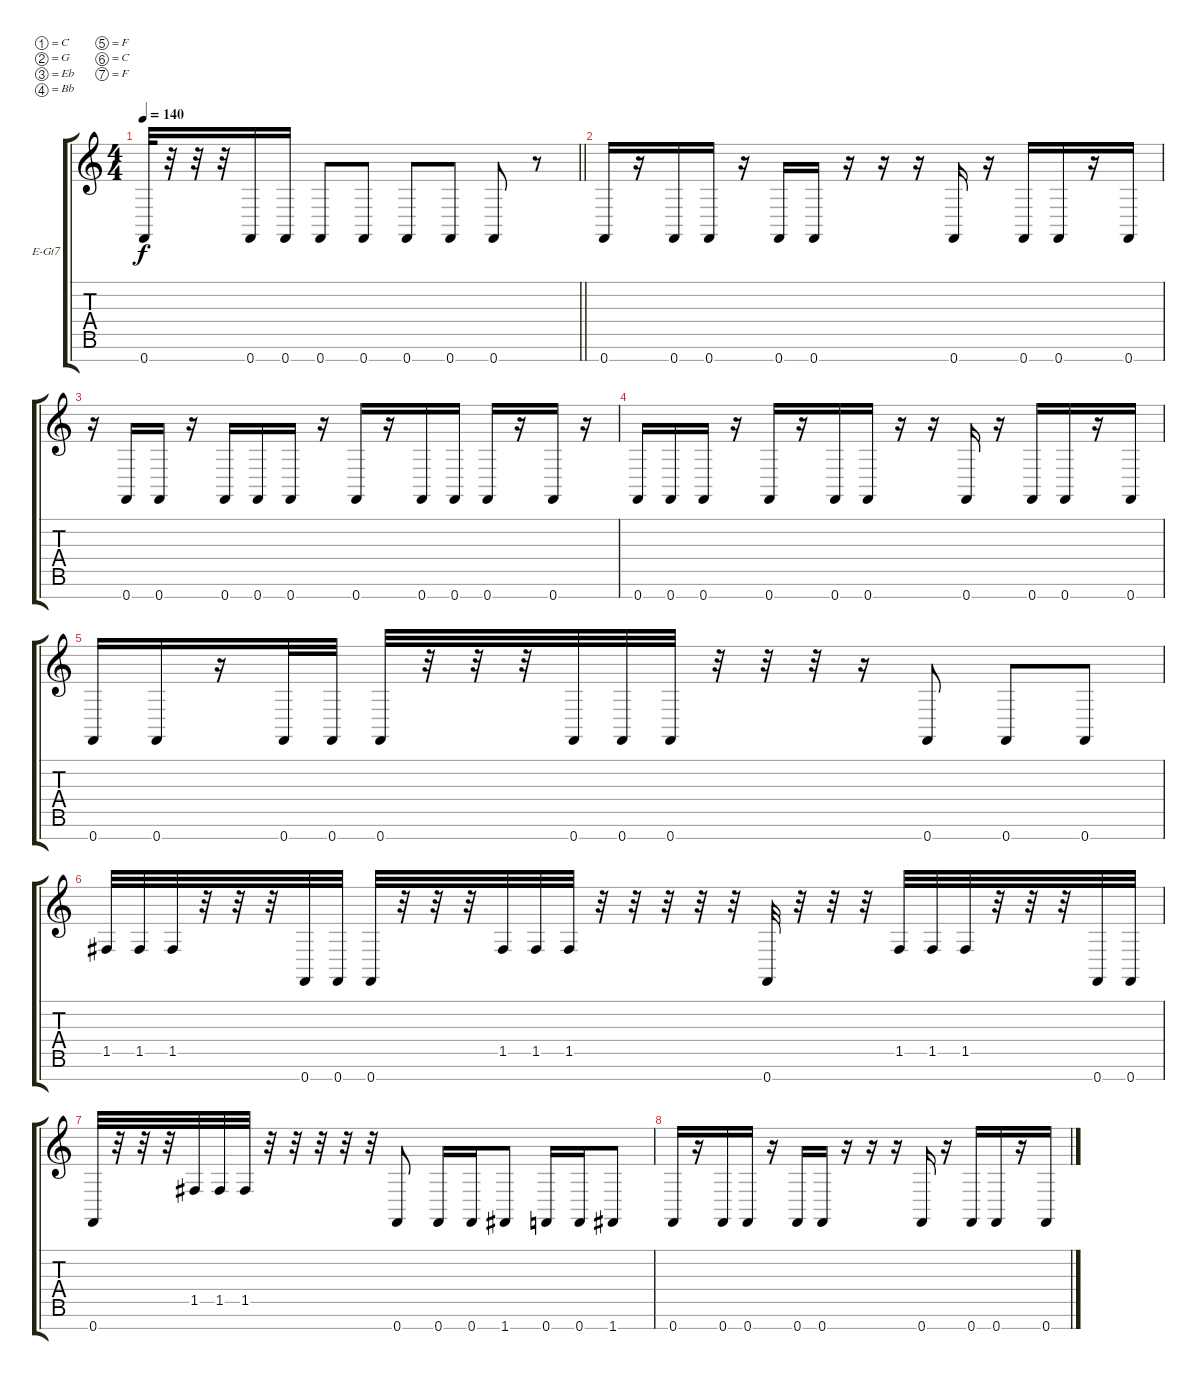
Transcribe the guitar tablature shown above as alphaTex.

\bracketExtendMode groupsimilarinstruments
\firstSystemTrackNameOrientation horizontal
\otherSystemsTrackNameOrientation horizontal
\track ("Patty" "E-Gt7") {instrument distortionguitar}
\staff {score tabs}
\tuning (C4 G3 Eb3 Bb2 F2 C2 F1)
\ts (4 4)
\tempo 140
\clef g2
\barLineRight lightlight
\ks c
0.7.32{dy f} r.32 r.32 r.32 0.7.16 0.7.16 0.7.8 0.7.8 0.7.8 0.7.8 0.7.8 r.8 |
\section ("" "")
0.7.16 r.16 0.7.16 0.7.16 r.16 0.7.16 0.7.16 r.16 r.16 r.16 0.7.16 r.16 0.7.16 0.7.16 r.16 0.7.16 |
r.16 0.7.16 0.7.16 r.16 0.7.16 0.7.16 0.7.16 r.16 0.7.16 r.16 0.7.16 0.7.16 0.7.16 r.16 0.7.16 r.16 |
0.7.16 0.7.16 0.7.16 r.16 0.7.16 r.16 0.7.16 0.7.16 r.16 r.16 0.7.16 r.16 0.7.16 0.7.16 r.16 0.7.16 |
0.7.16 0.7.16 r.16 0.7.32 0.7.32 0.7.32 r.32 r.32 r.32 0.7.32 0.7.32 0.7.32 r.32 r.32 r.32 r.16 0.7.8 0.7.8 0.7.8 |
1.5.32 1.5.32 1.5.32 r.32 r.32 r.32 0.7.32 0.7.32 0.7.32 r.32 r.32 r.32 1.5.32 1.5.32 1.5.32 r.32 r.32 r.32 r.32 r.32 0.7.32 r.32 r.32 r.32 1.5.32 1.5.32 1.5.32 r.32 r.32 r.32 0.7.32 0.7.32 |
0.7.32 r.32 r.32 r.32 1.5.32 1.5.32 1.5.32 r.32 r.32 r.32 r.32 r.32 0.7.8 0.7.16 0.7.16 1.7.8 0.7.16 0.7.16 1.7.8 |
0.7.16 r.16 0.7.16 0.7.16 r.16 0.7.16 0.7.16 r.16 r.16 r.16 0.7.16 r.16 0.7.16 0.7.16 r.16 0.7.16
